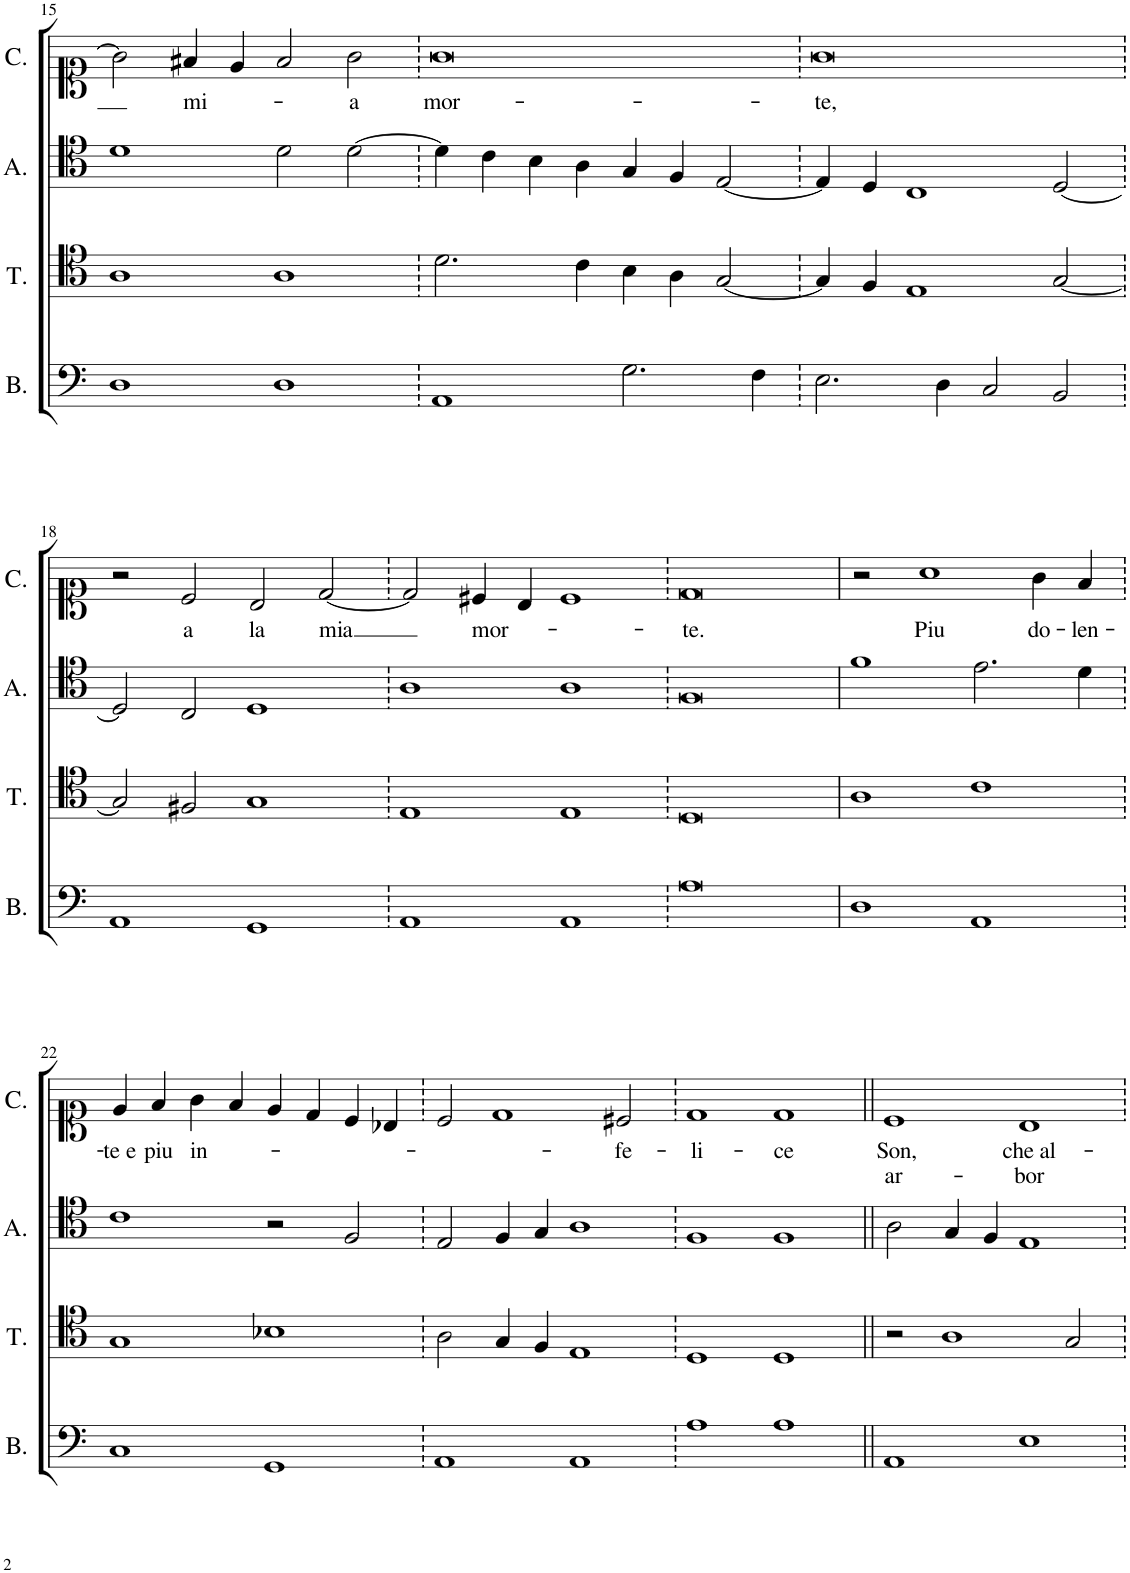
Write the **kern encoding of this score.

**kern	**kern	**kern	**kern	**text	**text
*part4	*part3	*part2	*part1	*part1	*part1
*staff4	*staff3	*staff2	*staff1	*staff1	*staff1
*I"Bassus	*I"Tenor	*I"Altus	*I"Cantus	*	*
*I'B.	*I'T.	*I'A.	*I'C.	*	*
!!LO:PB:g=z
*clefF4	*clefC4	*clefC4	*clefC1	*	*
*k[]	*k[]	*k[]	*k[]	*	*
*M8/4	*M8/4	*M8/4	*M8/4	*	*
=15	=15	=15	=15	=15	=15
1D	1A	1d	2g\]	.	.
!	!	!	!	!LO:LY:b	!
.	.	.	4f#X/	mi-	.
.	.	.	4e/	.	.
1D	1A	2d\	2f#/	.	.
!	!	!	!	!LO:LY:b	!
.	.	[2d\	2g\	-a	.
=16	=16	=16	=16	=16	=16
!	!	!	!	!LO:LY:b	!
1AA	2.d\	4d\]	0g	mor-	.
.	.	4c\	.	.	.
.	.	4B\	.	.	.
.	4c\	4A\	.	.	.
2.G\	4B\	4G/	.	.	.
.	4A\	4F/	.	.	.
.	[2G/	[2E/	.	.	.
4F\	.	.	.	.	.
=17	=17	=17	=17	=17	=17
!	!	!	!	!LO:LY:b	!
2.E\	4G/]	4E/]	0g	-te,	.
.	4F/	4D/	.	.	.
.	1E	1C	.	.	.
4D\	.	.	.	.	.
2C/	.	.	.	.	.
2BB/	[2G/	[2D/	.	.	.
!!LO:LB:g=z
=18	=18	=18	=18	=18	=18
1AA	2G/]	2D/]	2r	.	.
!	!	!	!	!LO:LY:b	!
.	2F#X/	2C/	2c/	a	.
!	!	!	!	!LO:LY:b	!
1GG	1G	1D	2B/	la	.
!	!	!	!	!LO:LY:b	!
.	.	.	[2d/	-mia	.
=19	=19	=19	=19	=19	=19
1AA	1E	1A	2d/]	.	.
!	!	!	!	!LO:LY:b	!
.	.	.	4c#X/	mor-	.
.	.	.	4B/	.	.
1AA	1E	1A	1c#	.	.
=20	=20	=20	=20	=20	=20
!	!	!	!	!LO:LY:b	!
0A	0D	0F	0d	-te.	.
=21	=21	=21	=21	=21	=21
1D	1A	1f	2r	.	.
!	!	!	!	!LO:LY:b	!
.	.	.	1a	Piu	.
1AA	1c	2.e\	.	.	.
!	!	!	!	!LO:LY:b	!
.	.	.	4g\	do-	.
!	!	!	!	!LO:LY:b	!
.	.	4d\	4f/	-len-	.
!!LO:LB:g=z
=22	=22	=22	=22	=22	=22
!	!	!	!	!LO:LY:b	!
1C	1G	1c	4e/	-te e	.
!	!	!	!	!LO:LY:b	!
.	.	.	4f/	piu	.
!	!	!	!	!LO:LY:b	!
.	.	.	4g\	in-	.
.	.	.	4f/	.	.
1GG	1B-X	2r	4e/	.	.
.	.	.	4d/	.	.
.	.	2F/	4c/	.	.
.	.	.	4B-X/	.	.
=23	=23	=23	=23	=23	=23
1AA	2A\	2E/	2c/	.	.
.	4G/	4F/	1d	.	.
.	4F/	4G/	.	.	.
1AA	1E	1A	.	.	.
!	!	!	!	!LO:LY:b	!
.	.	.	2c#X/	-fe-	.
=24	=24	=24	=24	=24	=24
!	!	!	!	!LO:LY:b	!
1A	1D	1F	1d	-li-	.
!	!	!	!	!LO:LY:b	!
1A	1D	1F	1d	-ce	.
=25||	=25||	=25||	=25||	=25||	=25||
!	!	!	!	!LO:LY:b	!LO:LY:b
1AA	2r	2A\	1c	Son,	ar-
.	1A	4G/	.	.	.
.	.	4F/	.	.	.
!	!	!	!	!LO:LY:b	!LO:LY:b
1E	.	1E	1B	che al-	-bor
.	2G/	.	.	.	.
=	=	=	=	=	=
*-	*-	*-	*-	*-	*-
